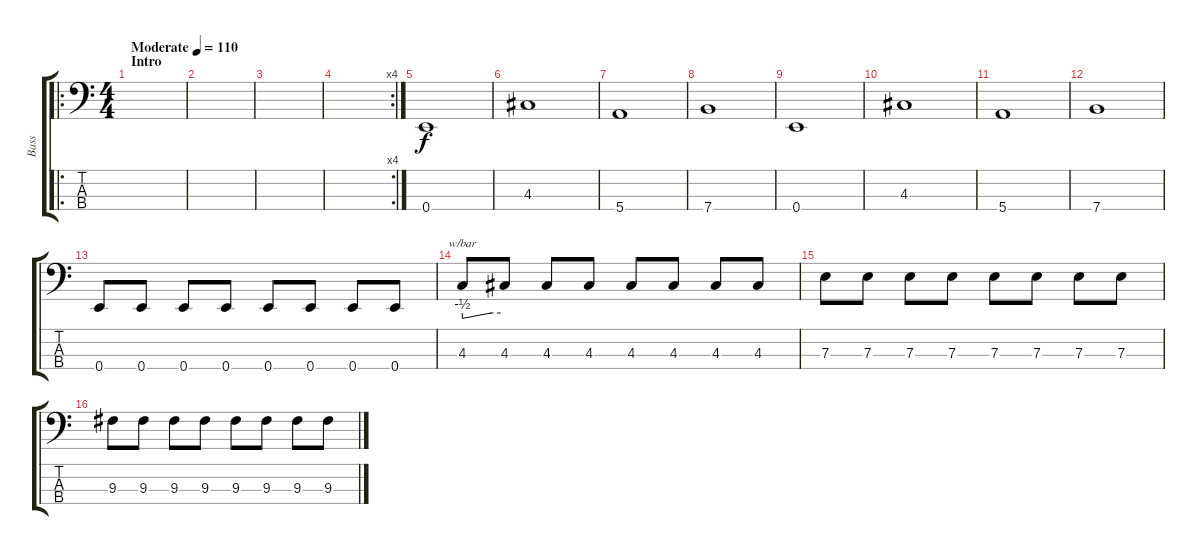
\track ("Bass" "Bass") {instrument electricbasspick}
\staff {score tabs}
\tuning (G2 D2 A1 E1) {hide}
\ro
\ts (4 4)
\section ("" "Intro")
\tempo (110 "Moderate")
\clef f4
\ks c
|
|
|
\rc 4
|
0.4.1 |
4.3.1 |
5.4.1 |
7.4.1 |
0.4.1 |
4.3.1 |
5.4.1 |
7.4.1 |
0.4.8 0.4.8 0.4.8 0.4.8 0.4.8 0.4.8 0.4.8 0.4.8 |
4.3.8{tbe (custom default 0 -2 45 0 60 0)} 4.3.8 4.3.8 4.3.8 4.3.8 4.3.8 4.3.8 4.3.8 |
7.3.8 7.3.8 7.3.8 7.3.8 7.3.8 7.3.8 7.3.8 7.3.8 |
9.3.8 9.3.8 9.3.8 9.3.8 9.3.8 9.3.8 9.3.8 9.3.8
